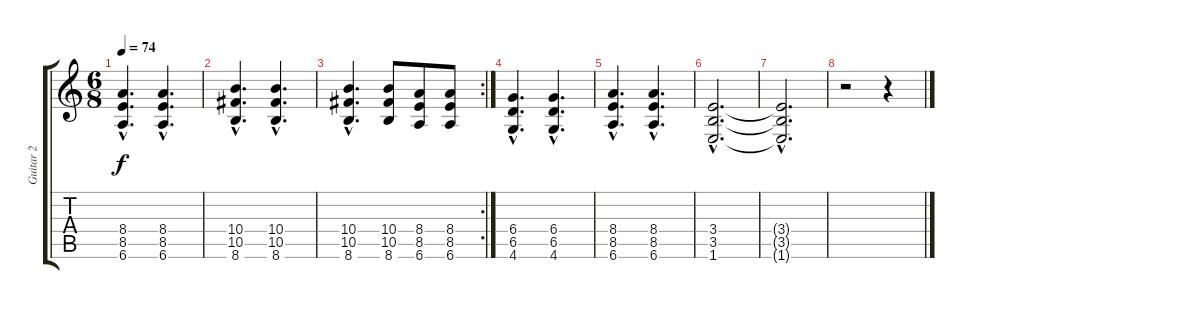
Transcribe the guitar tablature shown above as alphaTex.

\track ("Guitar 2" "Guitar 2") {instrument distortionguitar}
\staff {score tabs}
\tuning (Eb4 Bb3 Gb3 Db3 Ab2 Eb2) {hide}
\ts (6 8)
\tempo 74
\clef g2
\ks c
(8.4{hac} 8.5{hac} 6.6{hac}).4{d dy f} (8.4{hac} 8.5{hac} 6.6{hac}).4{d} |
(10.4{hac} 10.5{hac} 8.6{hac}).4{d} (10.4{hac} 10.5{hac} 8.6{hac}).4{d} |
\rc 2
(10.4{hac} 10.5{hac} 8.6{hac}).4{d} (10.4 10.5 8.6).8 (8.4 8.5 6.6).8 (8.4 8.5 6.6).8 |
(6.4{hac} 6.5{hac} 4.6{hac}).4{d} (6.4{hac} 6.5{hac} 4.6{hac}).4{d} |
(8.4{hac} 8.5{hac} 6.6{hac}).4{d} (8.4{hac} 8.5{hac} 6.6{hac}).4{d} |
(3.4{hac} 3.5{hac} 1.6{hac}).2{d} |
(3.4{hac t} 3.5{hac t} 1.6{hac t}).2{d volume 0} |
r.2 r.4
